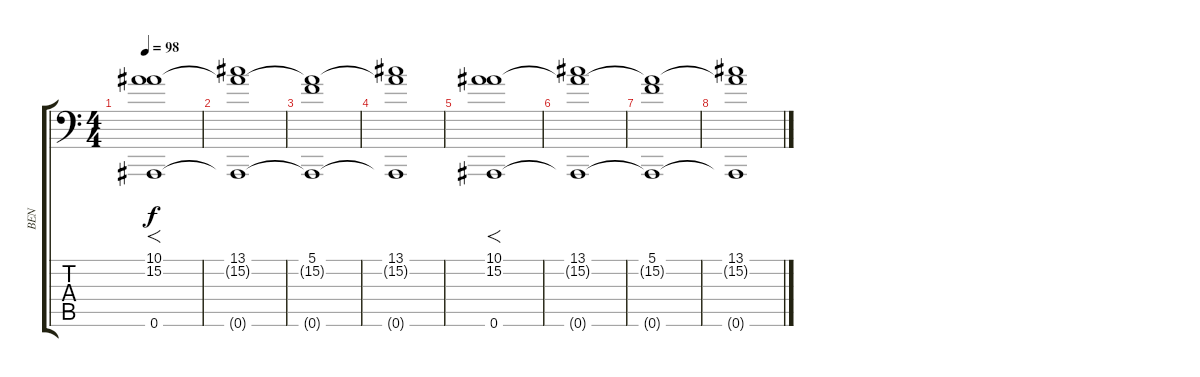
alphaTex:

\track ("BEN" "BEN") {instrument churchorgan}
\staff {score tabs}
\tuning (C4 G3 Eb3 Bb2 F2 Bb1) {hide}
\ts (4 4)
\tempo 98
\clef f4
\ks c
(10.1 15.2 0.6).1{f dy f volume 7} |
(13.1 15.2{t} 0.6{t}).1 |
(5.1 15.2{t} 0.6{t}).1 |
(13.1 15.2{t} 0.6{t}).1 |
(10.1 15.2 0.6).1{f volume 7} |
(13.1 15.2{t} 0.6{t}).1 |
(5.1 15.2{t} 0.6{t}).1 |
(13.1 15.2{t} 0.6{t}).1
